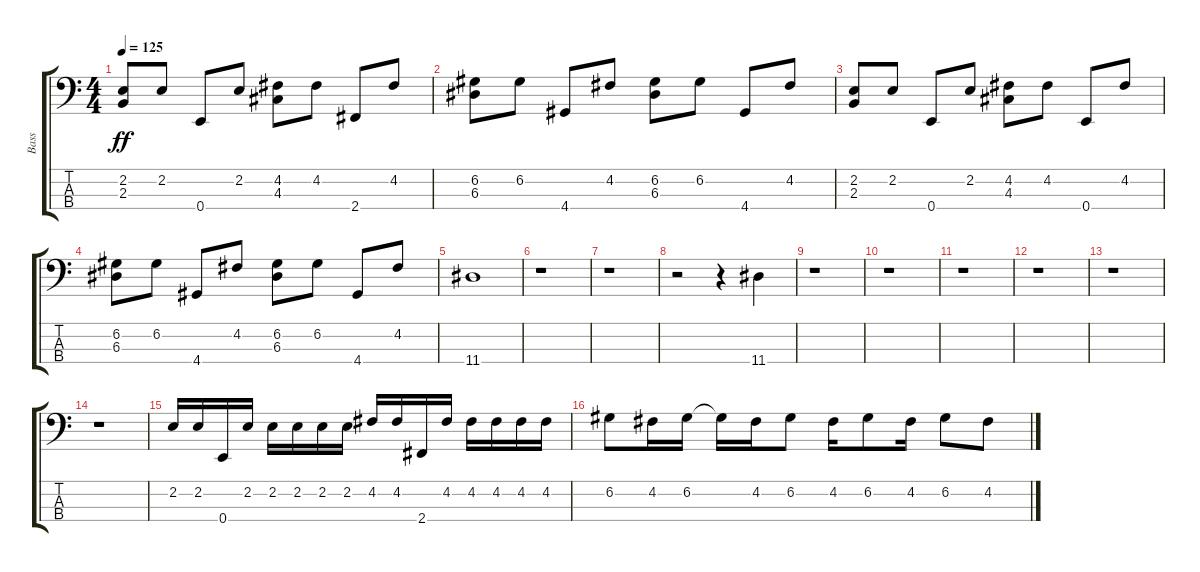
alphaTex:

\track ("Bass" "Bass") {instrument electricbassfinger}
\staff {score tabs}
\tuning (G2 D2 A1 E1) {hide}
\ts (4 4)
\tempo 125
\clef f4
\ks c
(2.2 2.3).8{dy ff} 2.2.8 0.4.8 2.2.8 (4.2 4.3).8 4.2.8 2.4.8 4.2.8 |
(6.2 6.3).8 6.2.8 4.4.8 4.2.8 (6.2 6.3).8 6.2.8 4.4.8 4.2.8 |
(2.2 2.3).8 2.2.8 0.4.8 2.2.8 (4.2 4.3).8 4.2.8 0.4.8 4.2.8 |
(6.2 6.3).8 6.2.8 4.4.8 4.2.8 (6.2 6.3).8 6.2.8 4.4.8 4.2.8 |
11.4.1 |
r.1 |
r.1 |
r.2 r.4 11.4.4 |
r.1 |
r.1 |
r.1 |
r.1 |
r.1 |
r.1 |
2.2.16 2.2.16 0.4.16 2.2.16 2.2.16 2.2.16 2.2.16 2.2.16 4.2.16 4.2.16 2.4.16 4.2.16 4.2.16 4.2.16 4.2.16 4.2.16 |
6.2.8 4.2.16 6.2.16 6.2{t}.16 4.2.16 6.2.8 4.2.16 6.2.8 4.2.16 6.2.8 4.2.8
